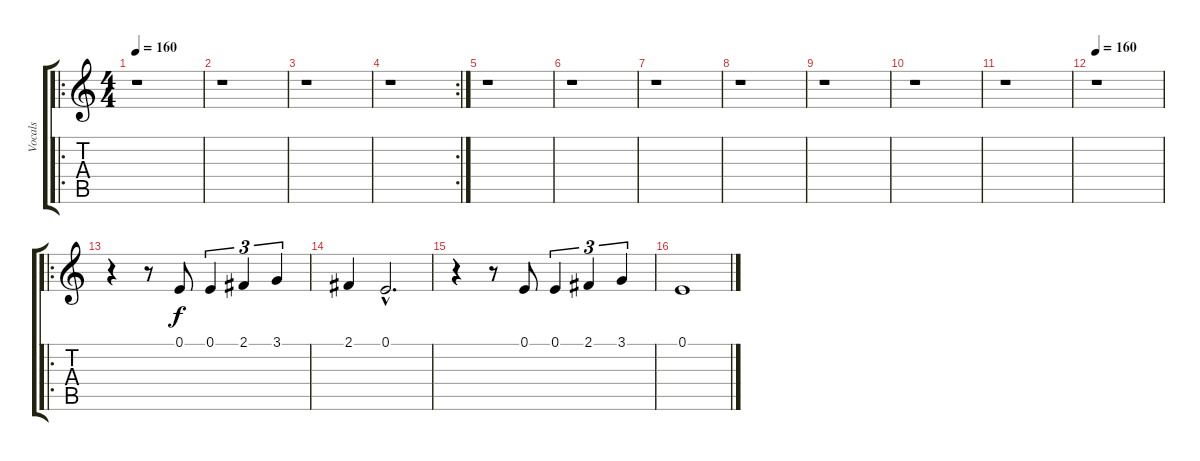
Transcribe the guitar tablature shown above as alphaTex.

\track ("Vocals" "Vocals") {instrument oboe}
\staff {score tabs}
\tuning (E4 B3 G3 D3 A2 E2) {hide}
\ro
\ts (4 4)
\tempo 160
\tempo 120
\tempo 160
\clef g2
\ks c
r.1{dy f instrument oboe} |
r.1 |
r.1 |
\rc 2
r.1 |
r.1 |
r.1 |
r.1 |
r.1 |
r.1 |
r.1 |
r.1 |
\tempo 160
r.1 |
\ro
r.4 r.8 0.1.8 0.1.4{tu (3 2)} 2.1.4{tu (3 2)} 3.1.4{tu (3 2)} |
2.1.4 0.1{hac}.2{d} |
r.4 r.8 0.1.8 0.1.4{tu (3 2)} 2.1.4{tu (3 2)} 3.1.4{tu (3 2)} |
0.1.1
